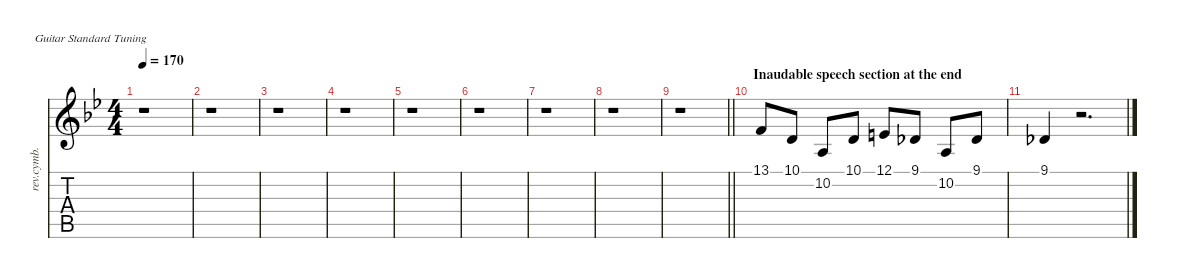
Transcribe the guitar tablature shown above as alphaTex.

\defaultSystemsLayout 4
\hideDynamics
\bracketExtendMode nobrackets
\otherSystemsTrackNameOrientation horizontal
\track ("Track 4" "rev.cymb.") {instrument reversecymbal}
\staff {score tabs}
\tuning (E4 B3 G3 D3 A2 E2)
\displaytranspose -12
\ts (4 4)
\tempo 170
\clef g2
\ks bb
r.1{dy f beam Down} |
r.1{beam Down} |
r.1{beam Down} |
r.1{beam Down} |
r.1{beam Down} |
r.1{beam Down} |
r.1{beam Down} |
r.1{beam Down} |
\barLineRight lightlight
r.1{beam Down} |
\section ("" "Inaudable speech section at the end")
13.1{acc forcenatural}.8{beam Up} 10.1{acc forcenatural}.8{beam Up} 10.2{acc forcenatural}.8{beam Up} 10.1{acc forcenatural}.8{beam Up} 12.1{acc forcenatural}.8{beam Up} 9.1{acc b}.8{beam Up} 10.2{acc forcenatural}.8{beam Up} 9.1{acc b}.8{beam Up} |
9.1{acc b}.4{beam Up} r.2{d beam Up}
